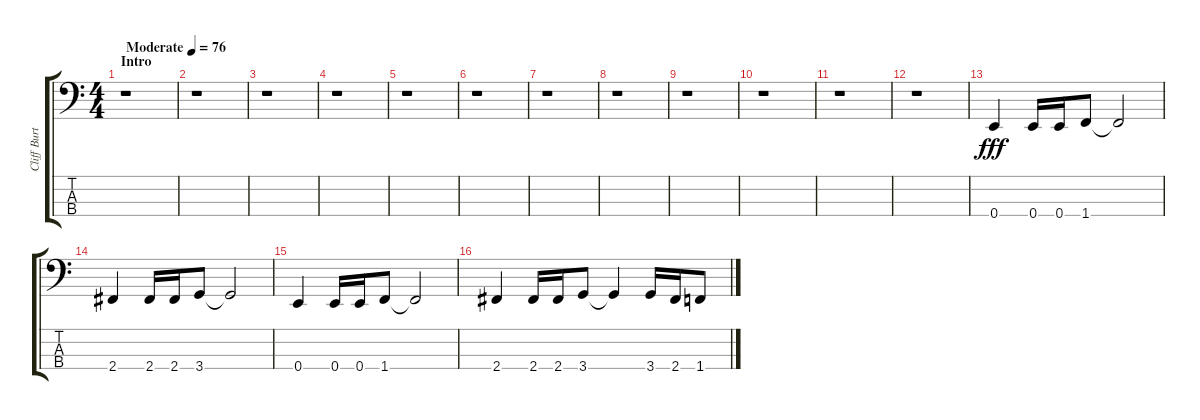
\track ("Cliff Burton - Bass Guitar" "Cliff Burt") {instrument electricbassfinger}
\staff {score tabs}
\tuning (G2 D2 A1 E1) {hide}
\ts (4 4)
\section ("" "Intro")
\tempo (76 "Moderate")
\clef f4
\ks c
r.1{dy fff instrument electricbassfinger} |
r.1 |
r.1 |
r.1 |
r.1 |
r.1 |
r.1 |
r.1 |
r.1 |
r.1 |
r.1 |
r.1 |
0.4.4 0.4.16 0.4.16 1.4.8 1.4{t}.2 |
2.4.4 2.4.16 2.4.16 3.4.8 3.4{t}.2 |
0.4.4 0.4.16 0.4.16 1.4.8 1.4{t}.2 |
2.4.4 2.4.16 2.4.16 3.4.8 3.4{t}.4 3.4.16 2.4.16 1.4.8
